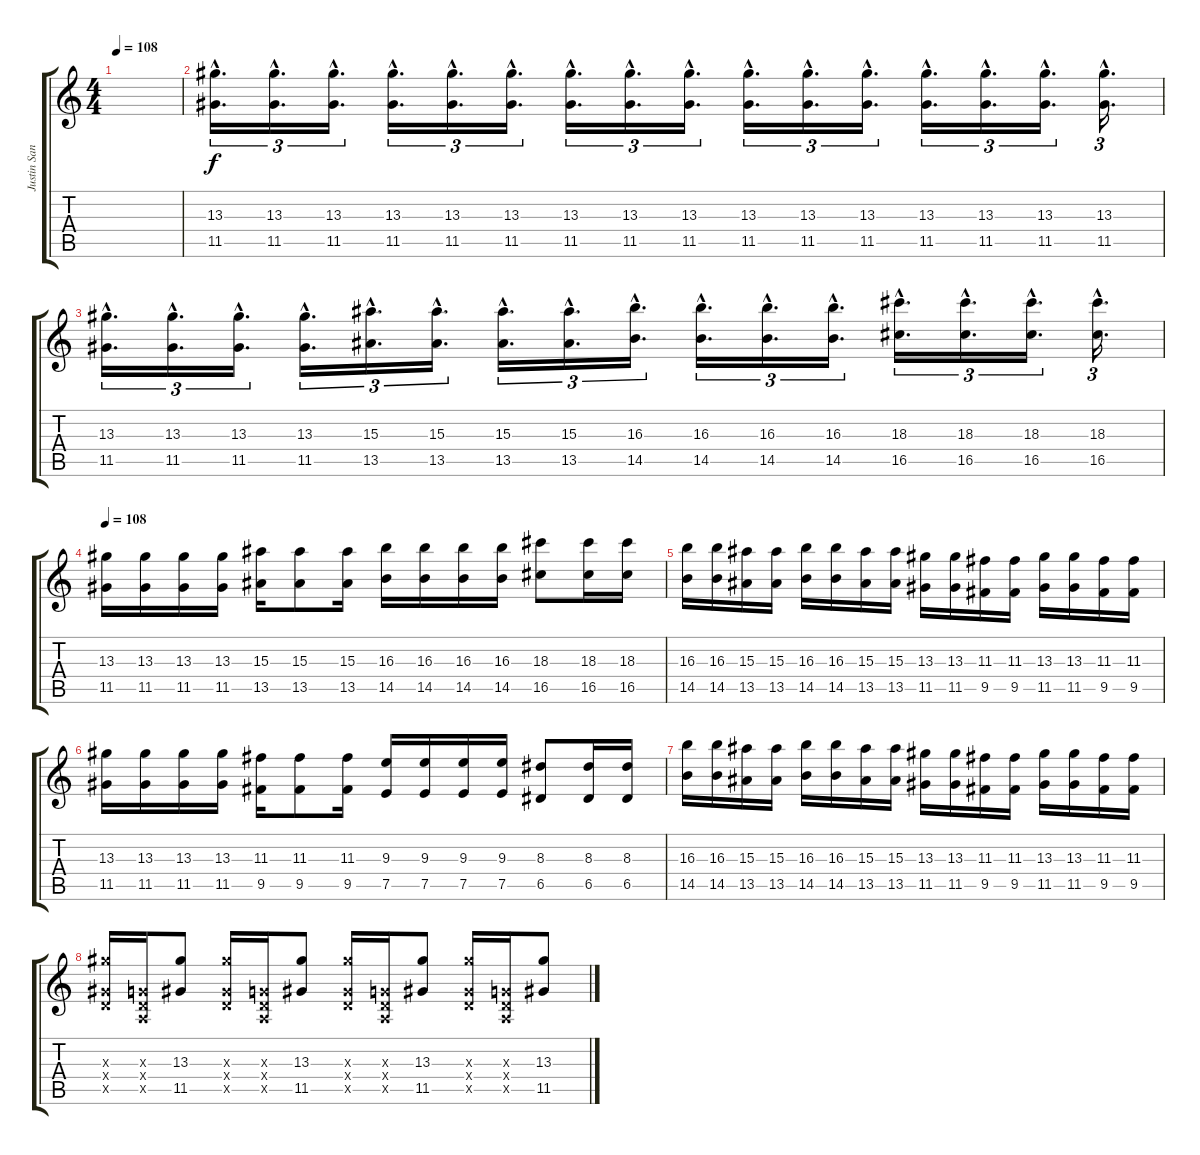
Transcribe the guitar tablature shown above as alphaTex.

\track ("Justin Sane" "Justin San") {instrument distortionguitar}
\staff {score tabs}
\tuning (E4 B3 G3 D3 A2 E2) {hide}
\ts (4 4)
\tempo 108
\clef g2
\ks c
|
(13.3{hac} 11.5{hac}).16{d tu (3 2)} (13.3{hac} 11.5{hac}).16{d tu (3 2)} (13.3{hac} 11.5{hac}).16{d tu (3 2)} (13.3{hac} 11.5{hac}).16{d tu (3 2)} (13.3{hac} 11.5{hac}).16{d tu (3 2)} (13.3{hac} 11.5{hac}).16{d tu (3 2)} (13.3{hac} 11.5{hac}).16{d tu (3 2)} (13.3{hac} 11.5{hac}).16{d tu (3 2)} (13.3{hac} 11.5{hac}).16{d tu (3 2)} (13.3{hac} 11.5{hac}).16{d tu (3 2)} (13.3{hac} 11.5{hac}).16{d tu (3 2)} (13.3{hac} 11.5{hac}).16{d tu (3 2)} (13.3{hac} 11.5{hac}).16{d tu (3 2)} (13.3{hac} 11.5{hac}).16{d tu (3 2)} (13.3{hac} 11.5{hac}).16{d tu (3 2)} (13.3{hac} 11.5{hac}).16{d tu (3 2)} |
(13.3{hac} 11.5{hac}).16{d tu (3 2)} (13.3{hac} 11.5{hac}).16{d tu (3 2)} (13.3{hac} 11.5{hac}).16{d tu (3 2)} (13.3{hac} 11.5{hac}).16{d tu (3 2)} (15.3{hac} 13.5{hac}).16{d tu (3 2)} (15.3{hac} 13.5{hac}).16{d tu (3 2)} (15.3{hac} 13.5{hac}).16{d tu (3 2)} (15.3{hac} 13.5{hac}).16{d tu (3 2)} (16.3{hac} 14.5{hac}).16{d tu (3 2)} (16.3{hac} 14.5{hac}).16{d tu (3 2)} (16.3{hac} 14.5{hac}).16{d tu (3 2)} (16.3{hac} 14.5{hac}).16{d tu (3 2)} (18.3{hac} 16.5{hac}).16{d tu (3 2)} (18.3{hac} 16.5{hac}).16{d tu (3 2)} (18.3{hac} 16.5{hac}).16{d tu (3 2)} (18.3{hac} 16.5{hac}).16{d tu (3 2)} |
\tempo 108
(13.3 11.5).16{volume 13} (13.3 11.5).16 (13.3 11.5).16 (13.3 11.5).16 (15.3 13.5).16 (15.3 13.5).8 (15.3 13.5).16 (16.3 14.5).16 (16.3 14.5).16 (16.3 14.5).16 (16.3 14.5).16 (18.3 16.5).8 (18.3 16.5).16 (18.3 16.5).16 |
(16.3 14.5).16 (16.3 14.5).16 (15.3 13.5).16 (15.3 13.5).16 (16.3 14.5).16 (16.3 14.5).16 (15.3 13.5).16 (15.3 13.5).16 (13.3 11.5).16 (13.3 11.5).16 (11.3 9.5).16 (11.3 9.5).16 (13.3 11.5).16 (13.3 11.5).16 (11.3 9.5).16 (11.3 9.5).16 |
(13.3 11.5).16 (13.3 11.5).16 (13.3 11.5).16 (13.3 11.5).16 (11.3 9.5).16 (11.3 9.5).8 (11.3 9.5).16 (9.3 7.5).16 (9.3 7.5).16 (9.3 7.5).16 (9.3 7.5).16 (8.3 6.5).8 (8.3 6.5).16 (8.3 6.5).16 |
(16.3 14.5).16 (16.3 14.5).16 (15.3 13.5).16 (15.3 13.5).16 (16.3 14.5).16 (16.3 14.5).16 (15.3 13.5).16 (15.3 13.5).16 (13.3 11.5).16 (13.3 11.5).16 (11.3 9.5).16 (11.3 9.5).16 (13.3 11.5).16 (13.3 11.5).16 (11.3 9.5).16 (11.3 9.5).16 |
(13.3{x} 0.4{x} 11.5{x}).16{volume 9} (0.3{x} 0.4{x} 0.5{x}).16 (13.3 11.5).8 (13.3{x} 0.4{x} 11.5{x}).16 (0.3{x} 0.4{x} 0.5{x}).16 (13.3 11.5).8 (13.3{x} 0.4{x} 11.5{x}).16 (0.3{x} 0.4{x} 0.5{x}).16 (13.3 11.5).8 (13.3{x} 0.4{x} 11.5{x}).16 (0.3{x} 0.4{x} 0.5{x}).16 (13.3 11.5).8
